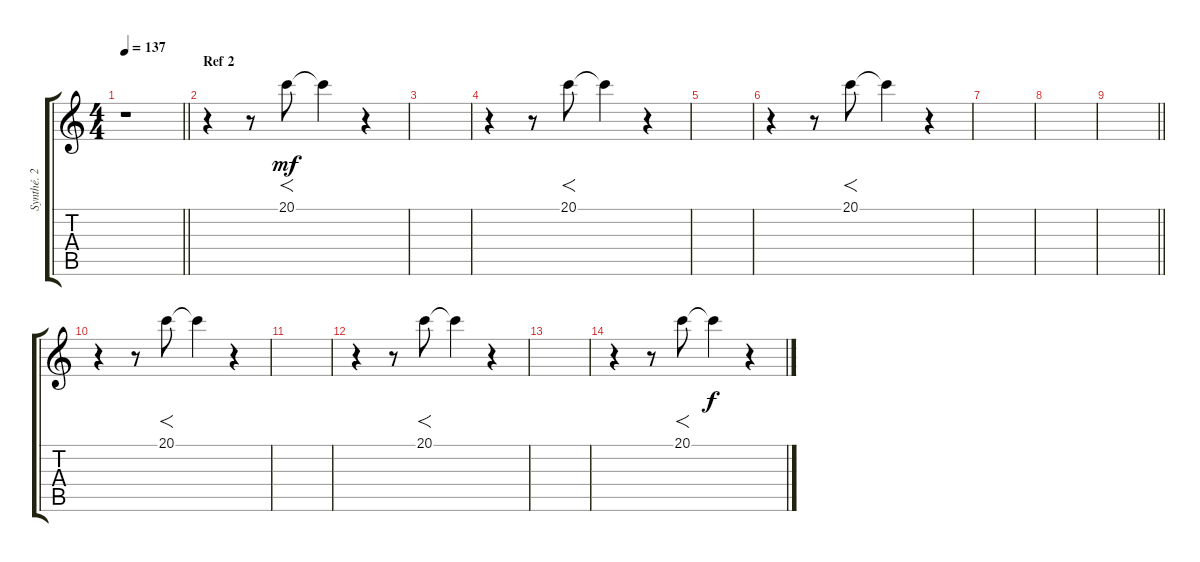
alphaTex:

\track ("Synthé. 2" "Synthé. 2") {instrument lead2sawtooth}
\staff {score tabs}
\tuning (E4 B3 G3 D3 A2 E2) {hide}
\ts (4 4)
\section ("" "")
\tempo 137
\clef g2
\barLineRight lightlight
\ks c
r.1{dy f} |
\section ("" "Ref 2")
r.4 r.8 20.1.8{f dy mf} 20.1{t}.4 r.4 |
|
r.4 r.8 20.1.8{f} 20.1{t}.4 r.4 |
|
r.4 r.8 20.1.8{f} 20.1{t}.4 r.4 |
|
|
\barLineRight lightlight
|
r.4 r.8 20.1.8{f} 20.1{t}.4 r.4 |
|
r.4 r.8 20.1.8{f} 20.1{t}.4 r.4 |
|
r.4 r.8 20.1.8{f} 20.1{t}.4{dy f} r.4
